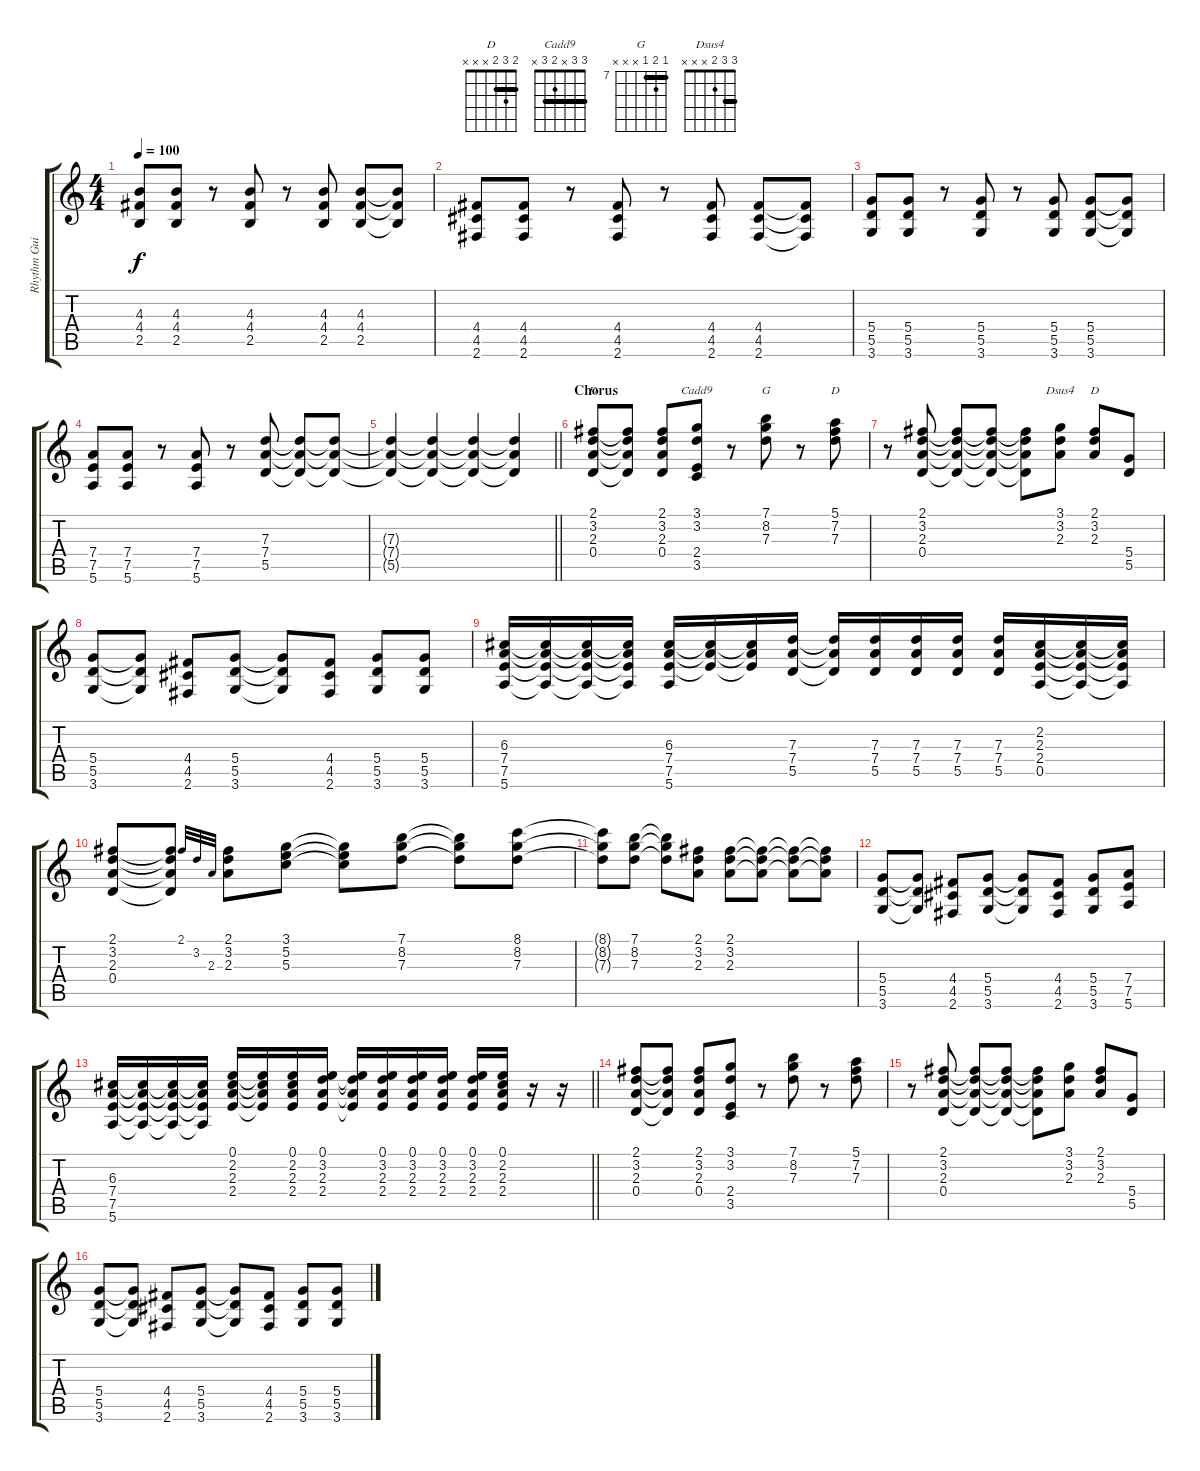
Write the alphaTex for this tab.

\track ("Rhythm Guitar" "Rhythm Gui") {solo instrument distortionguitar}
\staff {score tabs}
\tuning (E4 B3 G3 D3 A2 E2) {hide}
\chord ("D" 2 3 2 0 x x) {barre 2}
\chord ("Cadd9" 3 3 x 2 3 x) {barre 3}
\chord ("G" 7 8 7 x x x) {firstfret 7 barre 7}
\chord ("D" 5 7 7 x x x) {firstfret 5}
\chord ("Dsus4" 3 3 2 x x x) {barre 3}
\chord ("D" 2 3 2 x x x) {barre 2}
\ts (4 4)
\tempo 100
\clef g2
\ks c
(4.3 4.4 2.5).8{dy f} (4.3 4.4 2.5).8 r.8 (4.3 4.4 2.5).8 r.8 (4.3 4.4 2.5).8 (4.3 4.4 2.5).8 (4.3{t} 4.4{t} 2.5{t}).8 |
(4.4 4.5 2.6).8 (4.4 4.5 2.6).8 r.8 (4.4 4.5 2.6).8 r.8 (4.4 4.5 2.6).8 (4.4 4.5 2.6).8 (4.4{t} 4.5{t} 2.6{t}).8 |
(5.4 5.5 3.6).8 (5.4 5.5 3.6).8 r.8 (5.4 5.5 3.6).8 r.8 (5.4 5.5 3.6).8 (5.4 5.5 3.6).8 (5.4{t} 5.5{t} 3.6{t}).8 |
(7.4 7.5 5.6).8 (7.4 7.5 5.6).8 r.8 (7.4 7.5 5.6).8 r.8 (7.3 7.4 5.5).8 (7.3{t} 7.4{t} 5.5{t}).8 (7.3{t} 7.4{t} 5.5{t}).8 |
\barLineRight lightlight
(7.3{t} 7.4{t} 5.5{t}).4 (7.3{t} 7.4{t} 5.5{t}).4 (7.3{t} 7.4{t} 5.5{t}).4 (7.3{t} 7.4{t} 5.5{t}).4 |
\section ("" "Chorus")
(2.1 3.2 2.3 0.4).8{ch "D"} (2.1{t} 3.2{t} 2.3{t} 0.4{t}).8 (2.1 3.2 2.3 0.4).8 (3.1 3.2 2.4 3.5).8{ch "Cadd9"} r.8 (7.1 8.2 7.3).8{ch "G"} r.8 (5.1 7.2 7.3).8{ch "D"} |
r.8 (2.1 3.2 2.3 0.4).8 (2.1{t} 3.2{t} 2.3{t} 0.4{t}).8 (2.1{t} 3.2{t} 2.3{t} 0.4{t}).8 (2.1{t} 3.2{t} 2.3{t} 0.4{t}).8 (3.1 3.2 2.3).8{ch "Dsus4"} (2.1 3.2 2.3).8{ch "D"} (5.4 5.5).8 |
(5.4 5.5 3.6).8 (5.4{t} 5.5{t} 3.6{t}).8 (4.4 4.5 2.6).8 (5.4 5.5 3.6).8 (5.4{t} 5.5{t} 3.6{t}).8 (4.4 4.5 2.6).8 (5.4 5.5 3.6).8 (5.4 5.5 3.6).8 |
(6.3 7.4 7.5 5.6).16 (6.3{t} 7.4{t} 7.5{t} 5.6{t}).16 (6.3{t} 7.4{t} 7.5{t} 5.6{t}).16 (6.3{t} 7.4{t} 7.5{t} 5.6{t}).16 (6.3 7.4 7.5 5.6).16 (6.3{t} 7.4{t} 7.5{t}).16 (6.3{t} 7.4{t} 7.5{t}).16 (7.3 7.4 5.5).16 (7.3{t} 7.4{t} 5.5{t}).16 (7.3 7.4 5.5).16 (7.3 7.4 5.5).16 (7.3 7.4 5.5).16 (7.3 7.4 5.5).16 (2.2 2.3 2.4 0.5).16 (2.2{t} 2.3{t} 2.4{t} 0.5{t}).16 (2.2{t} 2.3{t} 2.4{t} 0.5{t}).16 |
(2.1 3.2 2.3 0.4).8 (2.1{t} 3.2{t} 2.3{t} 0.4{t}).8 2.1.32{gr onbeat} 3.2.32{gr onbeat} 2.3.32{gr onbeat} (2.1 3.2 2.3).8 (3.1 5.2 5.3).8 (3.1{t} 5.2{t} 5.3{t}).8 (7.1 8.2 7.3).8 (7.1{t} 8.2{t} 7.3{t}).8 (8.1 8.2 7.3).8 |
(8.1{t} 8.2{t} 7.3{t}).8 (7.1 8.2 7.3).8 (7.1{t} 8.2{t} 7.3{t}).8 (2.1 3.2 2.3).8 (2.1 3.2 2.3).8 (2.1{t} 3.2{t} 2.3{t}).8 (2.1{t} 3.2{t} 2.3{t}).8 (2.1{t} 3.2{t} 2.3{t}).8 |
(5.4 5.5 3.6).8 (5.4{t} 5.5{t} 3.6{t}).8 (4.4 4.5 2.6).8 (5.4 5.5 3.6).8 (5.4{t} 5.5{t} 3.6{t}).8 (4.4 4.5 2.6).8 (5.4 5.5 3.6).8 (7.4 7.5 5.6).8 |
\barLineRight lightlight
(6.3 7.4 7.5 5.6).16 (6.3{t} 7.4{t} 7.5{t} 5.6{t}).16 (6.3{t} 7.4{t} 7.5{t} 5.6{t}).16 (6.3{t} 7.4{t} 7.5{t} 5.6{t}).16 (0.1 2.2 2.3 2.4).16 (0.1{t} 2.2{t} 2.3{t} 2.4{t}).16 (0.1 2.2 2.3 2.4).16 (0.1 3.2 2.3 2.4).16 (0.1{t} 3.2{t} 2.3{t} 2.4{t}).16 (0.1 3.2 2.3 2.4).16 (0.1 3.2 2.3 2.4).16 (0.1 3.2 2.3 2.4).16 (0.1 3.2 2.3 2.4).16 (0.1 2.2 2.3 2.4).16 r.16 r.16 |
(2.1 3.2 2.3 0.4).8 (2.1{t} 3.2{t} 2.3{t} 0.4{t}).8 (2.1 3.2 2.3 0.4).8 (3.1 3.2 2.4 3.5).8 r.8 (7.1 8.2 7.3).8 r.8 (5.1 7.2 7.3).8 |
r.8 (2.1 3.2 2.3 0.4).8 (2.1{t} 3.2{t} 2.3{t} 0.4{t}).8 (2.1{t} 3.2{t} 2.3{t} 0.4{t}).8 (2.1{t} 3.2{t} 2.3{t} 0.4{t}).8 (3.1 3.2 2.3).8 (2.1 3.2 2.3).8 (5.4 5.5).8 |
(5.4 5.5 3.6).8 (5.4{t} 5.5{t} 3.6{t}).8 (4.4 4.5 2.6).8 (5.4 5.5 3.6).8 (5.4{t} 5.5{t} 3.6{t}).8 (4.4 4.5 2.6).8 (5.4 5.5 3.6).8 (5.4 5.5 3.6).8
